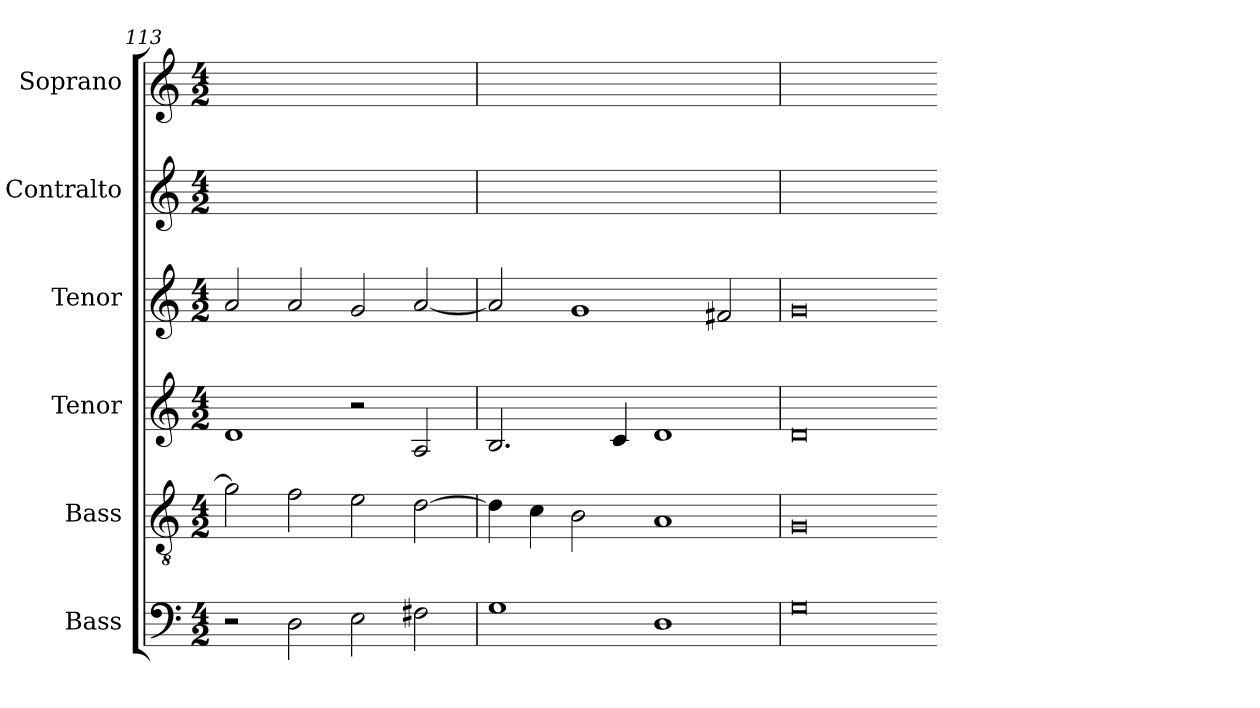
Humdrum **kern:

**kern	**kern	**kern	**kern	**kern	**kern
*part6	*part5	*part4	*part3	*part2	*part1
*staff6	*staff5	*staff4	*staff3	*staff2	*staff1
*I"Bass	*I"Bass	*I"Tenor	*I"Tenor	*I"Contralto	*I"Soprano
*I'B	*I'B	*I'T	*I'T	*I'A	*I'S
*clefF4	*clefGv2	*clefG2	*clefG2	*clefG2	*clefG2
*k[]	*k[]	*k[]	*k[]	*k[]	*k[]
*C:ion	*C:ion	*C:ion	*C:ion	*C:ion	*C:ion
*M4/2	*M4/2	*M4/2	*M4/2	*M4/2	*M4/2
=113	=113	=113	=113	=113	=113
2r	2g]	1d	2a	0ryy	0ryy
2D	2f	.	2a	.	.
2E	2e	2r	2g	.	.
2F#X	[2d	2A	[2a	.	.
=114	=114	=114	=114	=114	=114
1G	4d]	2.B	2a]	0ryy	0ryy
.	4c	.	.	.	.
.	2B	.	1g	.	.
.	.	4c	.	.	.
1D	1A	1d	.	.	.
.	.	.	2f#X	.	.
=115	=115	=115	=115	=115	=115
0G	0G	0d	0g	0ryy	0ryy
=-	=-	=-	=-	=-	=-
*-	*-	*-	*-	*-	*-
